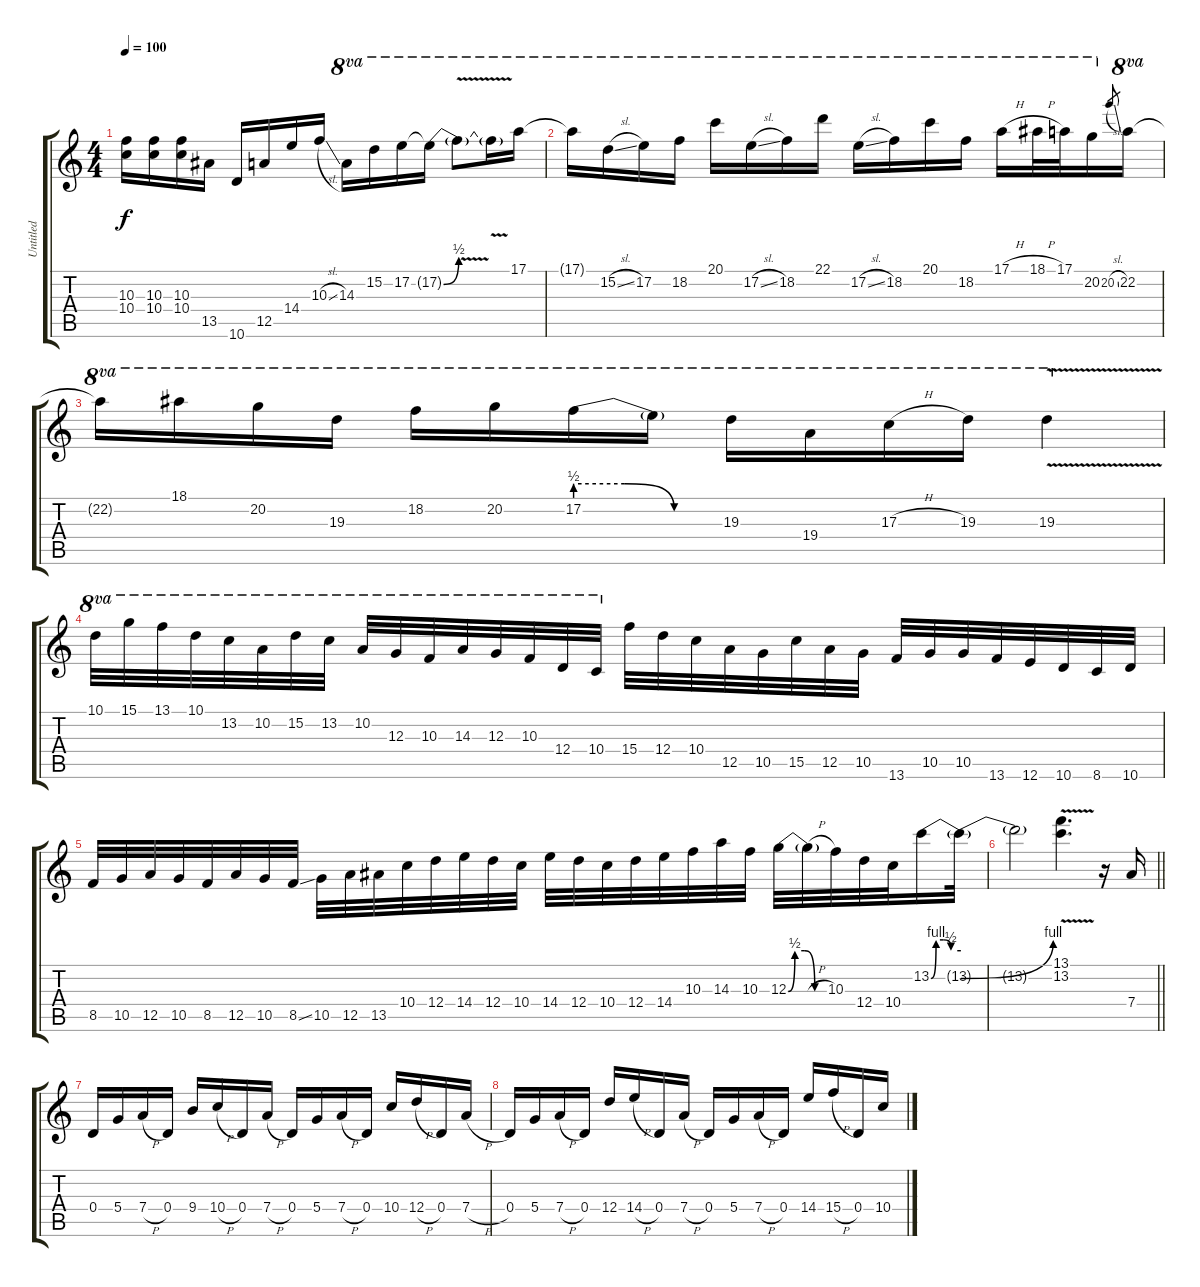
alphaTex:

\track ("Untitled" "Untitled") {instrument overdrivenguitar}
\staff {score tabs}
\tuning (E4 B3 G3 D3 A2 E2) {hide}
\ts (4 4)
\tempo 100
\clef g2
\ks c
(10.3{t} 10.4{t}).16{dy f} (10.3 10.4).16 (10.3 10.4).16 13.5.16 10.6.16 12.5.16 14.4.16 10.3{sl}.16 14.3.16{ot 8va} 15.2.16{ot 8va} 17.2.16{ot 8va} 17.2{be (bend 0 0 60 2) t}.16{ot 8va} 17.2{v t}.8{ot 8va} 17.2{v t}.16{ot 8va} 17.1.16{ot 8va} |
17.1{t}.16{ot 8va} 15.2{sl}.16{ot 8va} 17.2.16{ot 8va} 18.2.16{ot 8va} 20.1.16{ot 8va} 17.2{sl}.16{ot 8va} 18.2.16{ot 8va} 22.1.16{ot 8va} 17.2{sl}.16{ot 8va} 18.2.16{ot 8va} 20.1.16{ot 8va} 18.2.16{ot 8va} 17.1{h}.16{ot 8va} 18.1{h}.32{ot 8va} 17.1.32{ot 8va} 20.2.16{ot 8va} 20.2{sl}.8{gr} 22.2.16{ot 8va} |
22.2{t}.16{ot 8va} 18.1.16{ot 8va} 20.2.16{ot 8va} 19.3.16{ot 8va} 18.2.16{ot 8va} 20.2.16{ot 8va} 17.2{be (custom 0 2 20 2 40 0 60 0)}.16{ot 8va} 17.2{t}.16{ot 8va} 19.3.16{ot 8va} 19.4.16{ot 8va} 17.3{h}.16{ot 8va} 19.3.16{ot 8va} 19.3{v}.4{ot 8va} |
10.1.32{ot 8va} 15.1.32{ot 8va} 13.1.32{ot 8va} 10.1.32{ot 8va} 13.2.32{ot 8va} 10.2.32{ot 8va} 15.2.32{ot 8va} 13.2.32{ot 8va} 10.2.32{ot 8va} 12.3.32{ot 8va} 10.3.32{ot 8va} 14.3.32{ot 8va} 12.3.32{ot 8va} 10.3.32{ot 8va} 12.4.32{ot 8va} 10.4.32{ot 8va} 15.4.32 12.4.32 10.4.32 12.5.32 10.5.32 15.5.32 12.5.32 10.5.32 13.6.32 10.5.32 10.5.32 13.6.32 12.6.32 10.6.32 8.6.32 10.6.32 |
8.5.32 10.5.32 12.5.32 10.5.32 8.5.32 12.5.32 10.5.32 8.5{ss}.32 10.5.32 12.5.32 13.5.32 10.4.32 12.4.32 14.4.32 12.4.32 10.4.32 14.4.32 12.4.32 10.4.32 12.4.32 14.4.32 10.3.32 14.3.32 10.3.32 12.3{be (custom 0 0 10 2 25 2 40 0 60 0)}.32 12.3{h t}.32 10.3.32 12.4.32 10.4.32 13.2{be (custom 0 0 10 4 25 4 40 2 60 2)}.16 13.2{be (bend 0 0 60 4) t}.32 |
\barLineRight lightlight
13.2{t}.2 (13.1{v} 13.2{v}).4{d} r.16 7.4.16 |
0.4.16 5.4.16 7.4{h}.16 0.4.16 9.4.16 10.4{h}.16 0.4.16 7.4{h}.16 0.4.16 5.4.16 7.4{h}.16 0.4.16 10.4.16 12.4{h}.16 0.4.16 7.4{h}.16 |
0.4.16 5.4.16 7.4{h}.16 0.4.16 12.4.16 14.4{h}.16 0.4.16 7.4{h}.16 0.4.16 5.4.16 7.4{h}.16 0.4.16 14.4.16 15.4{h}.16 0.4.16 10.4{h}.16
